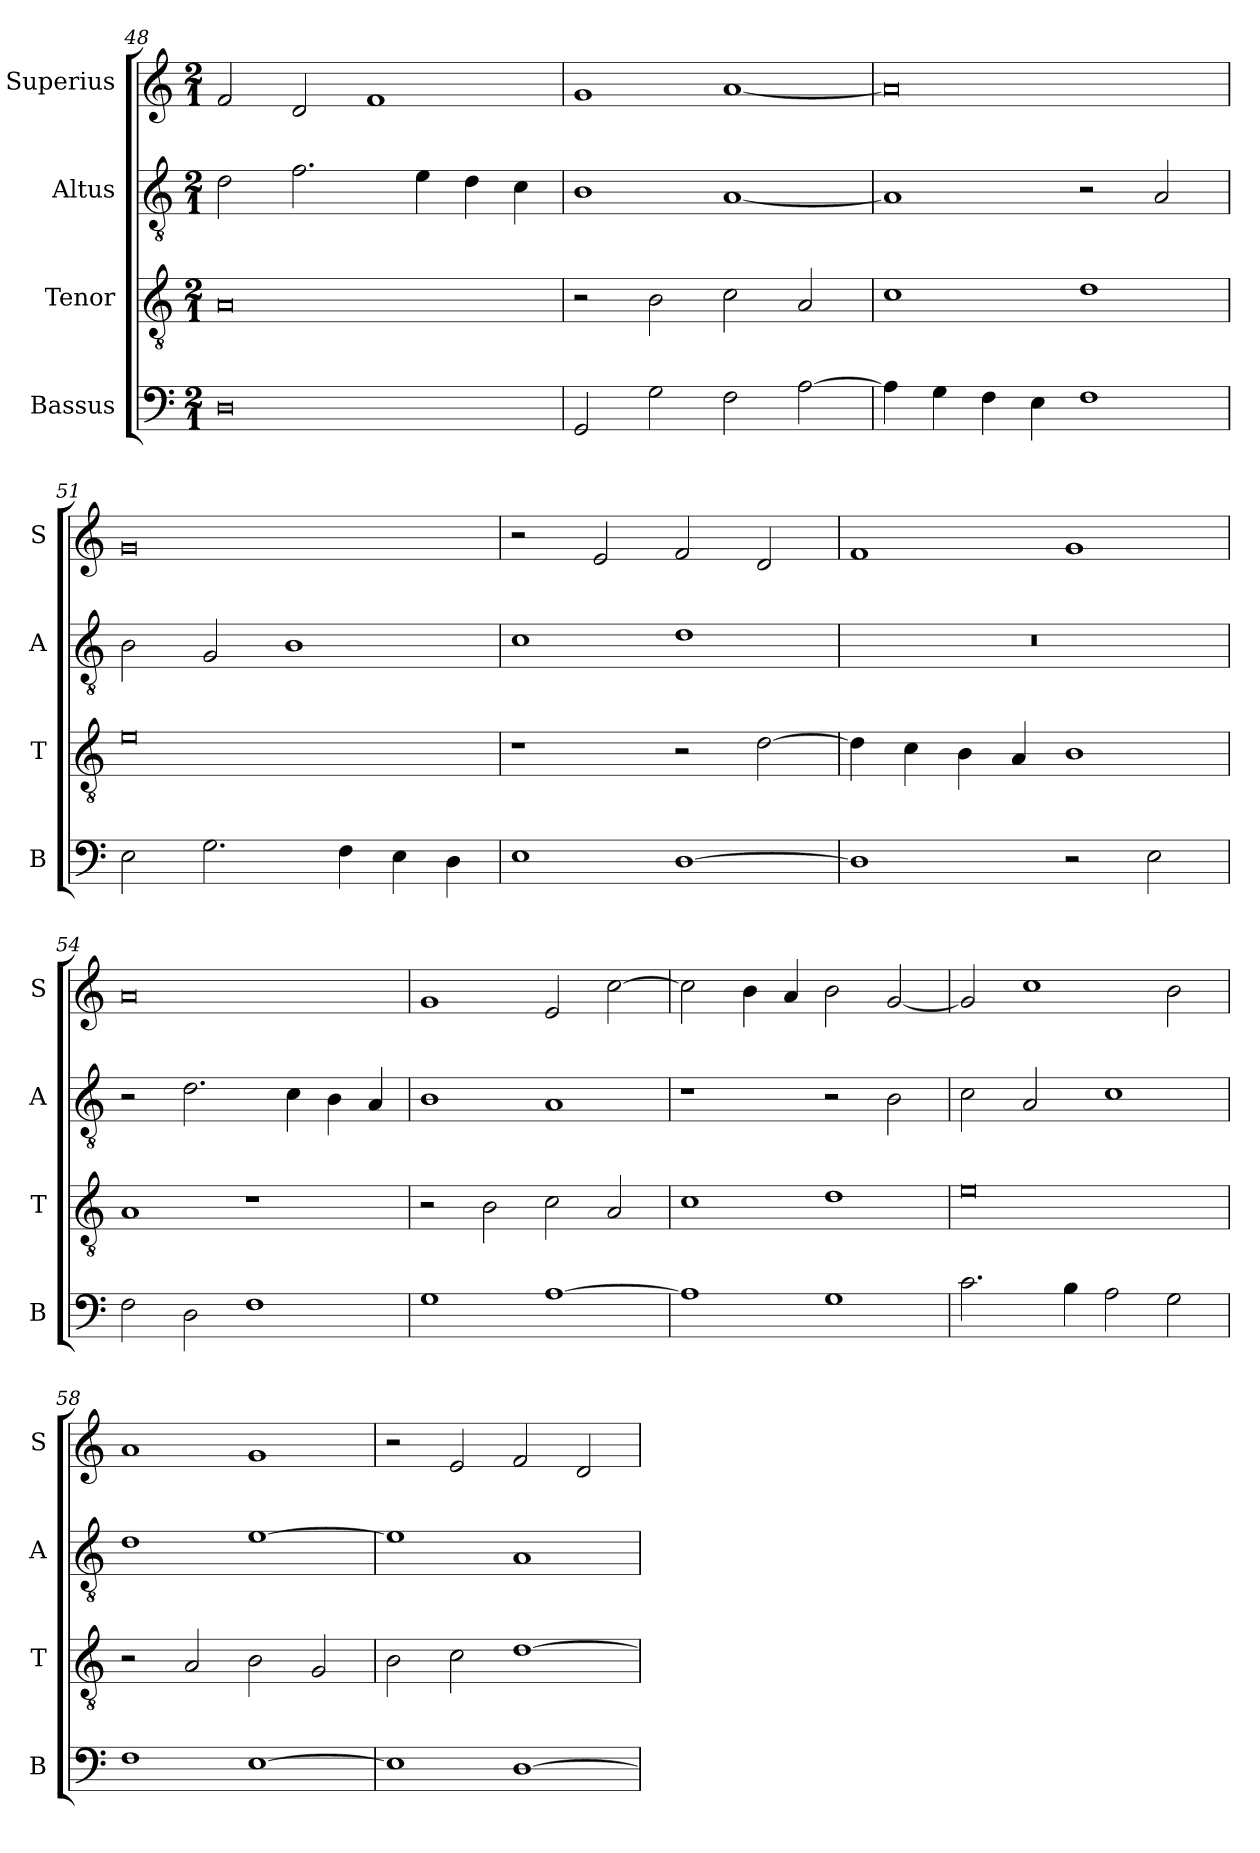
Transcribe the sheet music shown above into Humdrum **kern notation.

**kern	**kern	**kern	**kern
*part4	*part3	*part2	*part1
*staff4	*staff3	*staff2	*staff1
*I"Bassus	*I"Tenor	*I"Altus	*I"Superius
*I'B	*I'T	*I'A	*I'S
*clefF4	*clefGv2	*clefGv2	*clefG2
*k[]	*k[]	*k[]	*k[]
*C:	*C:	*C:	*C:
*M2/1	*M2/1	*M2/1	*M2/1
=48	=48	=48	=48
0D	0A	2d	2f
.	.	2.f	2d
.	.	.	1f
.	.	4e	.
.	.	4d	.
.	.	4c	.
=49	=49	=49	=49
2GG	2r	1B	1g
2G	2B	.	.
2F	2c	[1A	[1a
[2A	2A	.	.
=50	=50	=50	=50
4A]	1c	1A]	0a]
4G	.	.	.
4F	.	.	.
4E	.	.	.
1F	1d	2r	.
.	.	2A	.
=51	=51	=51	=51
2E	0e	2B	0g
2.G	.	2G	.
.	.	1B	.
4F	.	.	.
4E	.	.	.
4D	.	.	.
=52	=52	=52	=52
1E	1r	1c	2r
.	.	.	2e
[1D	2r	1d	2f
.	[2d	.	2d
=53	=53	=53	=53
1D]	4d]	0r	1f
.	4c	.	.
.	4B	.	.
.	4A	.	.
2r	1B	.	1g
2E	.	.	.
=54	=54	=54	=54
2F	1A	2r	0a
2D	.	2.d	.
1F	1r	.	.
.	.	4c	.
.	.	4B	.
.	.	4A	.
=55	=55	=55	=55
1G	2r	1B	1g
.	2B	.	.
[1A	2c	1A	2e
.	2A	.	[2cc
=56	=56	=56	=56
1A]	1c	1r	2cc]
.	.	.	4b
.	.	.	4a
1G	1d	2r	2b
.	.	2B	[2g
=57	=57	=57	=57
2.c	0e	2c	2g]
.	.	2A	1cc
4B	.	.	.
2A	.	1c	.
2G	.	.	2b
=58	=58	=58	=58
1F	2r	1d	1a
.	2A	.	.
[1E	2B	[1e	1g
.	2G	.	.
=59	=59	=59	=59
1E]	2B	1e]	2r
.	2c	.	2e
[1D	[1d	1A	2f
.	.	.	2d
=	=	=	=
*-	*-	*-	*-
